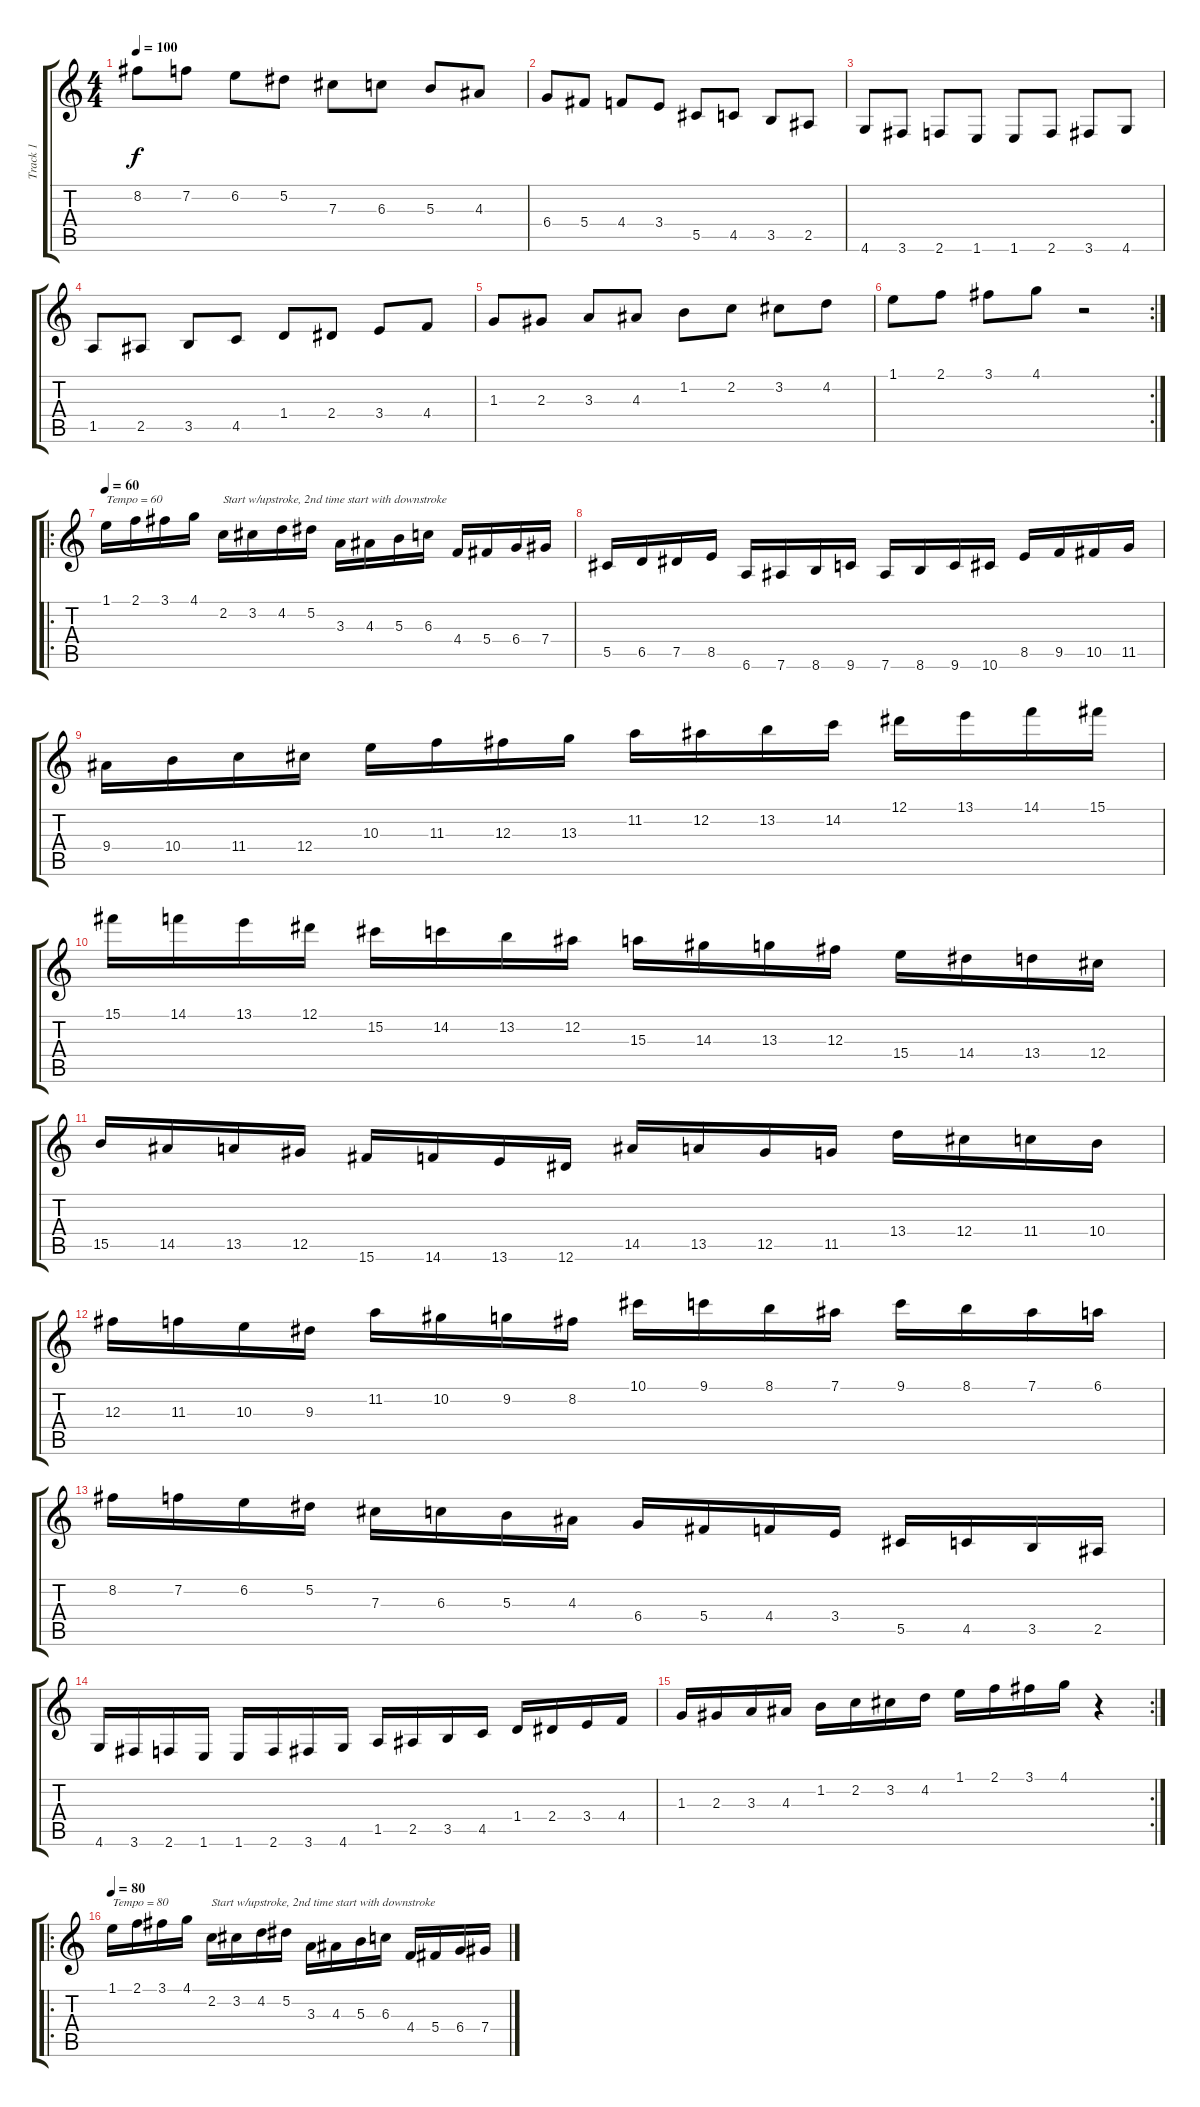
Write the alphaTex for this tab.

\track ("Track 1" "Track 1") {instrument electricguitarjazz}
\staff {score tabs}
\tuning (Eb4 Bb3 Gb3 Db3 Ab2 Eb2) {hide}
\ts (4 4)
\tempo 100
\clef g2
\ks c
8.2.8{dy f} 7.2.8 6.2.8 5.2.8 7.3.8 6.3.8 5.3.8 4.3.8 |
6.4.8 5.4.8 4.4.8 3.4.8 5.5.8 4.5.8 3.5.8 2.5.8 |
4.6.8 3.6.8 2.6.8 1.6.8 1.6.8 2.6.8 3.6.8 4.6.8 |
1.5.8 2.5.8 3.5.8 4.5.8 1.4.8 2.4.8 3.4.8 4.4.8 |
1.3.8 2.3.8 3.3.8 4.3.8 1.2.8 2.2.8 3.2.8 4.2.8 |
\rc 2
1.1.8 2.1.8 3.1.8 4.1.8 r.2 |
\ro
\tempo 60
1.1.16{txt "Tempo = 60"} 2.1.16 3.1.16 4.1.16 2.2.16{txt "Start w/upstroke, 2nd time start with downstroke"} 3.2.16 4.2.16 5.2.16 3.3.16 4.3.16 5.3.16 6.3.16 4.4.16 5.4.16 6.4.16 7.4.16 |
5.5.16 6.5.16 7.5.16 8.5.16 6.6.16 7.6.16 8.6.16 9.6.16 7.6.16 8.6.16 9.6.16 10.6.16 8.5.16 9.5.16 10.5.16 11.5.16 |
9.4.16 10.4.16 11.4.16 12.4.16 10.3.16 11.3.16 12.3.16 13.3.16 11.2.16 12.2.16 13.2.16 14.2.16 12.1.16 13.1.16 14.1.16 15.1.16 |
15.1.16 14.1.16 13.1.16 12.1.16 15.2.16 14.2.16 13.2.16 12.2.16 15.3.16 14.3.16 13.3.16 12.3.16 15.4.16 14.4.16 13.4.16 12.4.16 |
15.5.16 14.5.16 13.5.16 12.5.16 15.6.16 14.6.16 13.6.16 12.6.16 14.5.16 13.5.16 12.5.16 11.5.16 13.4.16 12.4.16 11.4.16 10.4.16 |
12.3.16 11.3.16 10.3.16 9.3.16 11.2.16 10.2.16 9.2.16 8.2.16 10.1.16 9.1.16 8.1.16 7.1.16 9.1.16 8.1.16 7.1.16 6.1.16 |
8.2.16 7.2.16 6.2.16 5.2.16 7.3.16 6.3.16 5.3.16 4.3.16 6.4.16 5.4.16 4.4.16 3.4.16 5.5.16 4.5.16 3.5.16 2.5.16 |
4.6.16 3.6.16 2.6.16 1.6.16 1.6.16 2.6.16 3.6.16 4.6.16 1.5.16 2.5.16 3.5.16 4.5.16 1.4.16 2.4.16 3.4.16 4.4.16 |
\rc 2
1.3.16 2.3.16 3.3.16 4.3.16 1.2.16 2.2.16 3.2.16 4.2.16 1.1.16 2.1.16 3.1.16 4.1.16 r.4 |
\ro
\tempo 80
1.1.16{txt "Tempo = 80"} 2.1.16 3.1.16 4.1.16 2.2.16{txt "Start w/upstroke, 2nd time start with downstroke"} 3.2.16 4.2.16 5.2.16 3.3.16 4.3.16 5.3.16 6.3.16 4.4.16 5.4.16 6.4.16 7.4.16
